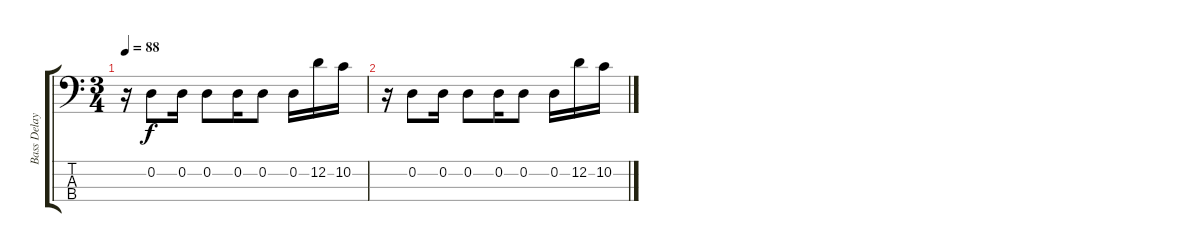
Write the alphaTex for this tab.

\track ("Bass Delay" "Bass Delay") {instrument synthbass2}
\staff {score tabs}
\tuning (G2 D2 A1 E1) {hide}
\ts (3 4)
\tempo 88
\clef f4
\ks c
r.16{dy f} 0.2.8 0.2.16 0.2.8 0.2.16 0.2.8 0.2.16 12.2.16 10.2.16 |
r.16 0.2.8 0.2.16 0.2.8 0.2.16 0.2.8 0.2.16 12.2.16 10.2.16
